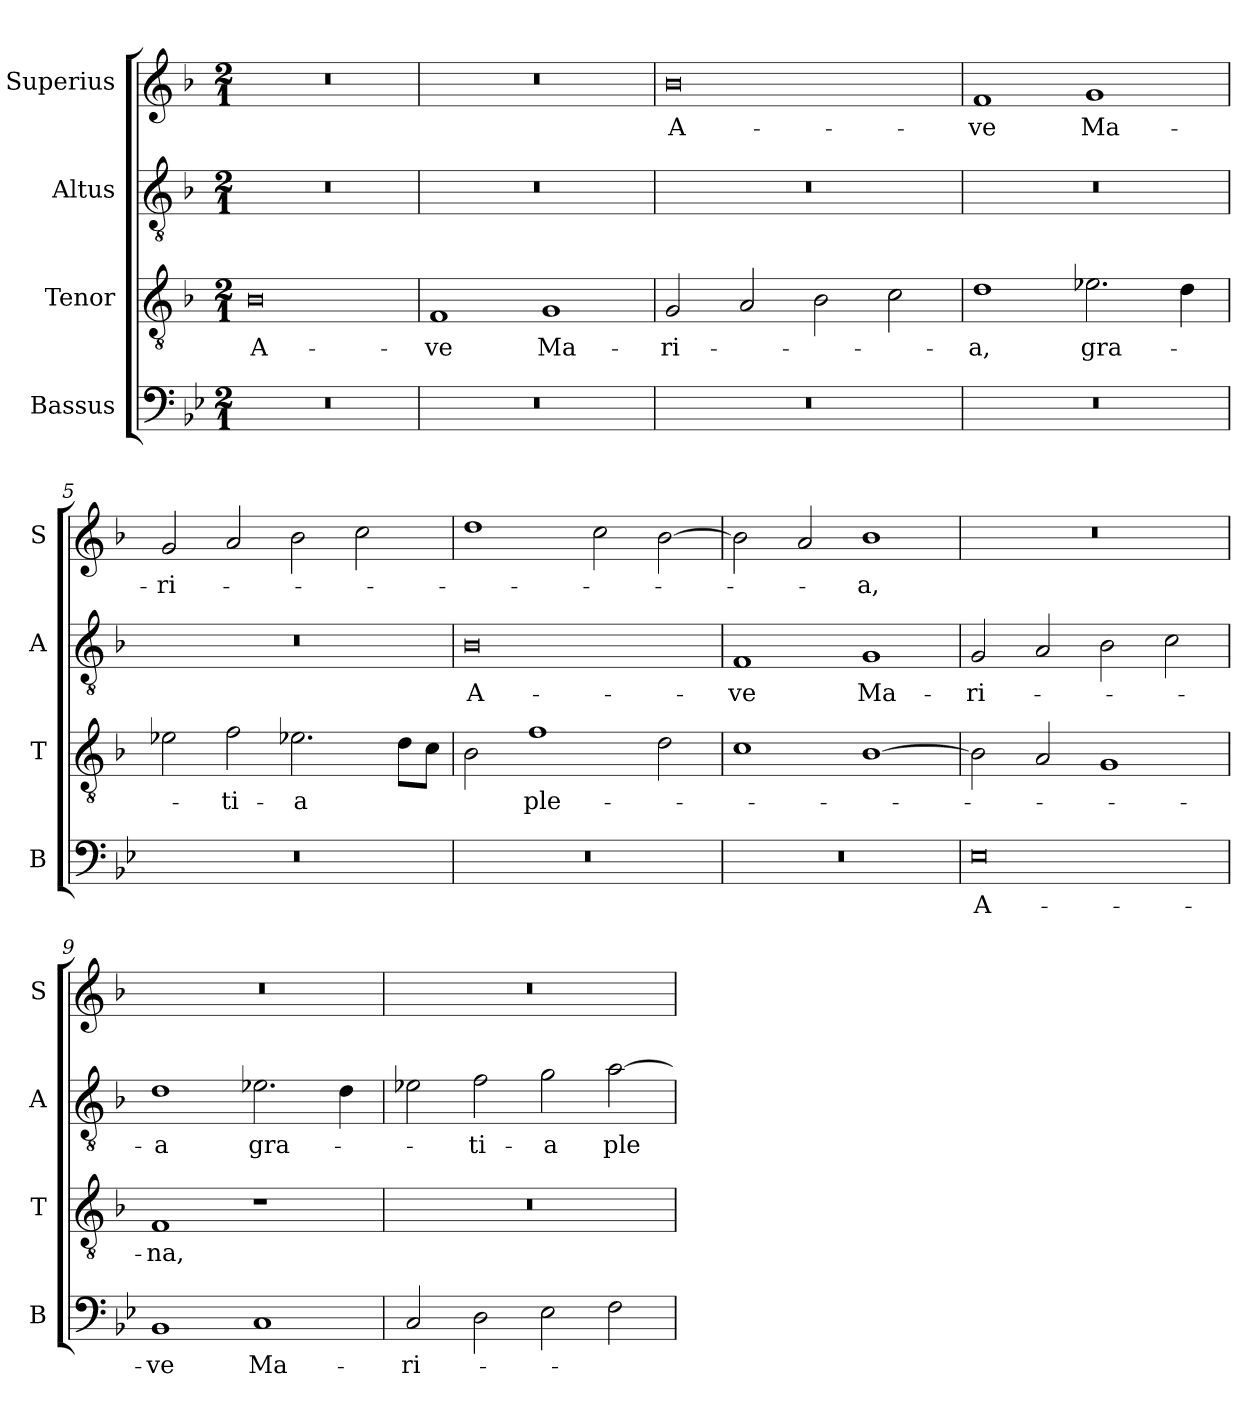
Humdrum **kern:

**kern	**text	**kern	**text	**kern	**text	**kern	**text
*part4	*part4	*part3	*part3	*part2	*part2	*part1	*part1
*staff4	*staff4	*staff3	*staff3	*staff2	*staff2	*staff1	*staff1
*I"Bassus	*	*I"Tenor	*	*I"Altus	*	*I"Superius	*
*I'B	*	*I'T	*	*I'A	*	*I'S	*
*clefF4	*	*clefGv2	*	*clefGv2	*	*clefG2	*
*k[b-e-]	*	*k[b-]	*	*k[b-]	*	*k[b-]	*
*M2/1	*	*M2/1	*	*M2/1	*	*M2/1	*
=1	=1	=1	=1	=1	=1	=1	=1
0r	.	0B-	A-	0r	.	0r	.
=2	=2	=2	=2	=2	=2	=2	=2
0r	.	1F	-ve	0r	.	0r	.
.	.	1G	Ma-	.	.	.	.
=3	=3	=3	=3	=3	=3	=3	=3
0r	.	2G	-ri-	0r	.	0b-	A-
.	.	2A	.	.	.	.	.
.	.	2B-	.	.	.	.	.
.	.	2c	.	.	.	.	.
=4	=4	=4	=4	=4	=4	=4	=4
0r	.	1d	-a,	0r	.	1f	-ve
.	.	2.e-X	gra-	.	.	1g	Ma-
.	.	4d	.	.	.	.	.
=5	=5	=5	=5	=5	=5	=5	=5
0r	.	2e-X	.	0r	.	2g	-ri-
.	.	2f	-ti-	.	.	2a	.
.	.	2.e-X	-a	.	.	2b-	.
.	.	.	.	.	.	2cc	.
.	.	8dL	.	.	.	.	.
.	.	8cJ	.	.	.	.	.
=6	=6	=6	=6	=6	=6	=6	=6
0r	.	2B-	.	0B-	A-	1dd	.
.	.	1f	ple-	.	.	.	.
.	.	.	.	.	.	2cc	.
.	.	2d	.	.	.	[2b-	.
=7	=7	=7	=7	=7	=7	=7	=7
0r	.	1c	.	1F	-ve	2b-]	.
.	.	.	.	.	.	2a	.
.	.	[1B-	.	1G	Ma-	1b-	-a,
=8	=8	=8	=8	=8	=8	=8	=8
0E-	A-	2B-]	.	2G	-ri-	0r	.
.	.	2A	.	2A	.	.	.
.	.	1G	.	2B-	.	.	.
.	.	.	.	2c	.	.	.
=9	=9	=9	=9	=9	=9	=9	=9
1BB-	-ve	1F	-na,	1d	-a	0r	.
1C	Ma-	1r	.	2.e-X	gra-	.	.
.	.	.	.	4d	.	.	.
=10	=10	=10	=10	=10	=10	=10	=10
2C	-ri-	0r	.	2e-X	.	0r	.
2D	.	.	.	2f	-ti-	.	.
2E-	.	.	.	2g	-a	.	.
2F	.	.	.	[2a	ple-	.	.
=	=	=	=	=	=	=	=
*-	*-	*-	*-	*-	*-	*-	*-
